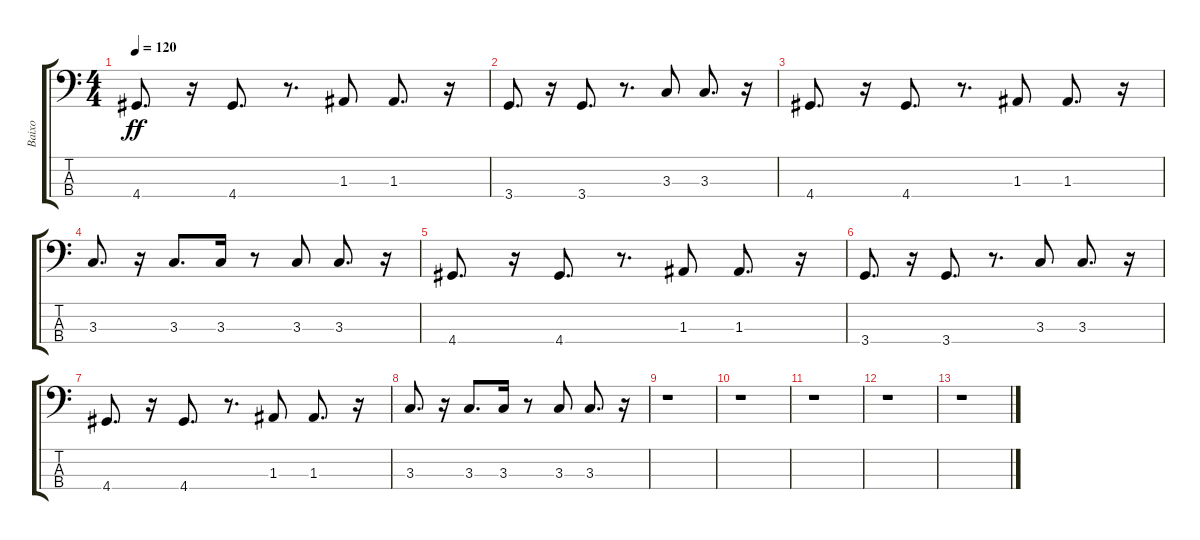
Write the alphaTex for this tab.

\track ("Baixo" "Baixo") {instrument electricbassfinger}
\staff {score tabs}
\tuning (G2 D2 A1 E1) {hide}
\ts (4 4)
\tempo 120
\clef f4
\ks c
4.4.8{d dy ff} r.16 4.4.8{d} r.8{d} 1.3.8 1.3.8{d} r.16 |
3.4.8{d} r.16 3.4.8{d} r.8{d} 3.3.8 3.3.8{d} r.16 |
4.4.8{d} r.16 4.4.8{d} r.8{d} 1.3.8 1.3.8{d} r.16 |
3.3.8{d} r.16 3.3.8{d} 3.3.16 r.8 3.3.8 3.3.8{d} r.16 |
4.4.8{d} r.16 4.4.8{d} r.8{d} 1.3.8 1.3.8{d} r.16 |
3.4.8{d} r.16 3.4.8{d} r.8{d} 3.3.8 3.3.8{d} r.16 |
4.4.8{d} r.16 4.4.8{d} r.8{d} 1.3.8 1.3.8{d} r.16 |
3.3.8{d} r.16 3.3.8{d} 3.3.16 r.8 3.3.8 3.3.8{d} r.16 |
r.1 |
r.1 |
r.1 |
r.1 |
r.1
